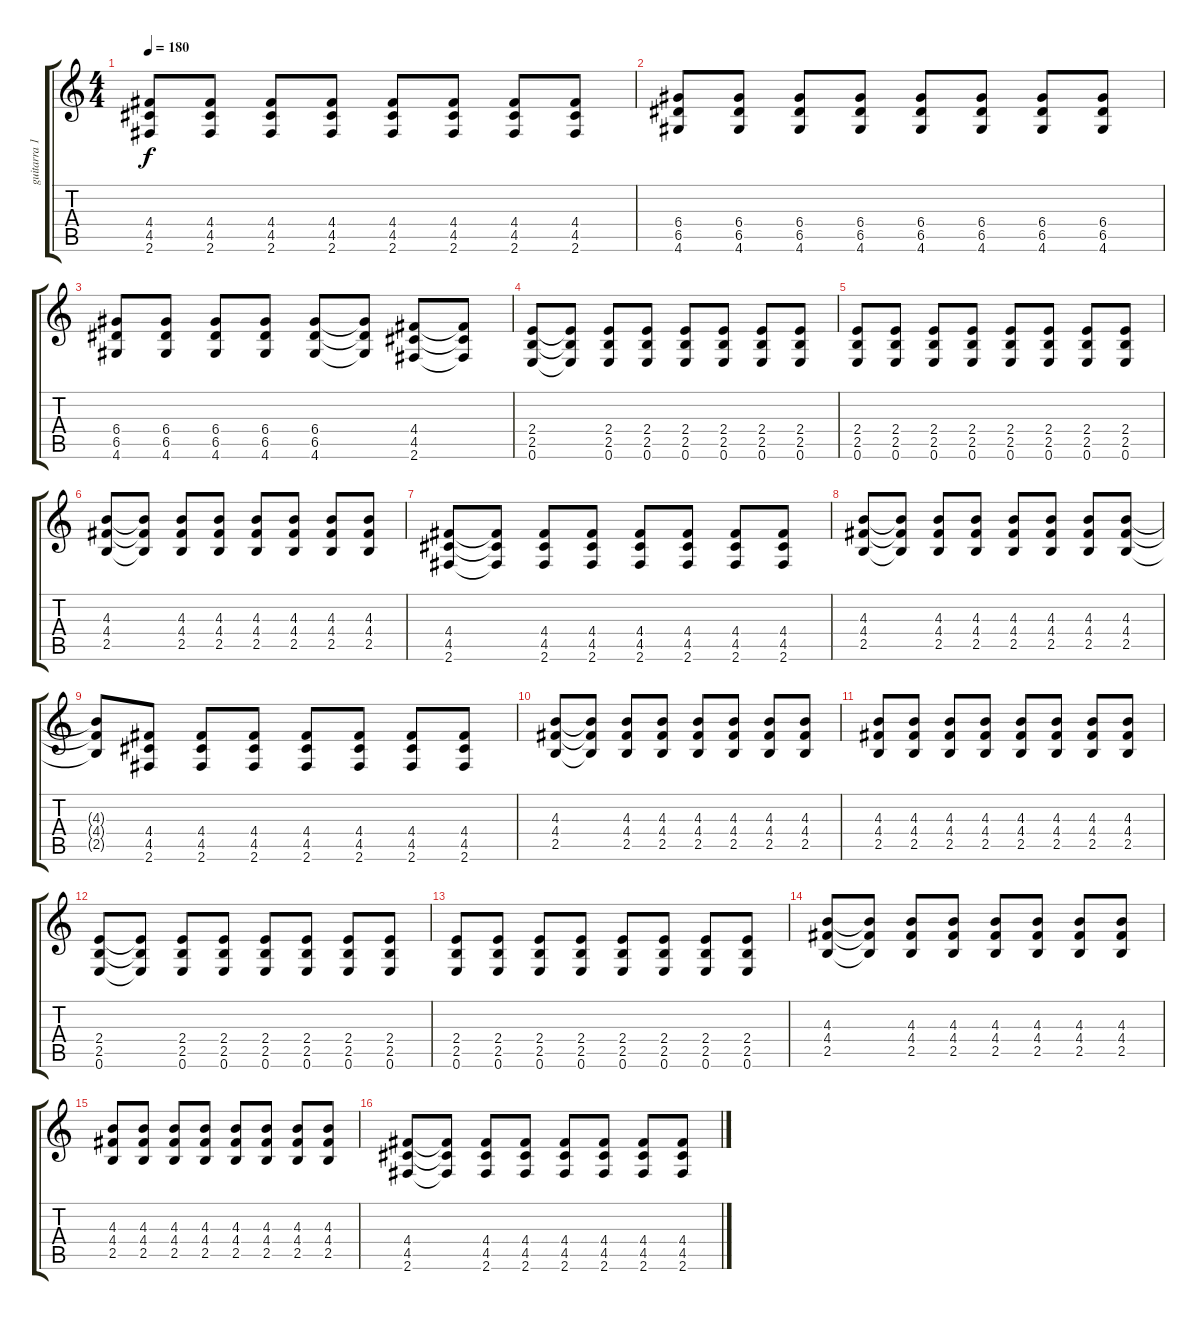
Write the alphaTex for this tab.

\track ("guitarra 1" "guitarra 1") {instrument electricguitarmuted}
\staff {score tabs}
\tuning (E4 B3 G3 D3 A2 E2) {hide}
\ts (4 4)
\tempo 180
\clef g2
\ks c
(4.4 4.5 2.6).8{dy f} (4.4 4.5 2.6).8 (4.4 4.5 2.6).8 (4.4 4.5 2.6).8 (4.4 4.5 2.6).8 (4.4 4.5 2.6).8 (4.4 4.5 2.6).8 (4.4 4.5 2.6).8 |
(6.4 6.5 4.6).8 (6.4 6.5 4.6).8 (6.4 6.5 4.6).8 (6.4 6.5 4.6).8 (6.4 6.5 4.6).8 (6.4 6.5 4.6).8 (6.4 6.5 4.6).8 (6.4 6.5 4.6).8 |
(6.4 6.5 4.6).8 (6.4 6.5 4.6).8 (6.4 6.5 4.6).8 (6.4 6.5 4.6).8 (6.4 6.5 4.6).8 (6.4{t} 6.5{t} 4.6{t}).8 (4.4 4.5 2.6).8 (4.4{t} 4.5{t} 2.6{t}).8 |
(2.4 2.5 0.6).8 (2.4{t} 2.5{t} 0.6{t}).8 (2.4 2.5 0.6).8 (2.4 2.5 0.6).8 (2.4 2.5 0.6).8 (2.4 2.5 0.6).8 (2.4 2.5 0.6).8 (2.4 2.5 0.6).8 |
(2.4 2.5 0.6).8 (2.4 2.5 0.6).8 (2.4 2.5 0.6).8 (2.4 2.5 0.6).8 (2.4 2.5 0.6).8 (2.4 2.5 0.6).8 (2.4 2.5 0.6).8 (2.4 2.5 0.6).8 |
(4.3 4.4 2.5).8 (4.3{t} 4.4{t} 2.5{t}).8 (4.3 4.4 2.5).8 (4.3 4.4 2.5).8 (4.3 4.4 2.5).8 (4.3 4.4 2.5).8 (4.3 4.4 2.5).8 (4.3 4.4 2.5).8 |
(4.4 4.5 2.6).8 (4.4{t} 4.5{t} 2.6{t}).8 (4.4 4.5 2.6).8 (4.4 4.5 2.6).8 (4.4 4.5 2.6).8 (4.4 4.5 2.6).8 (4.4 4.5 2.6).8 (4.4 4.5 2.6).8 |
(4.3 4.4 2.5).8 (4.3{t} 4.4{t} 2.5{t}).8 (4.3 4.4 2.5).8 (4.3 4.4 2.5).8 (4.3 4.4 2.5).8 (4.3 4.4 2.5).8 (4.3 4.4 2.5).8 (4.3 4.4 2.5).8 |
(4.3{t} 4.4{t} 2.5{t}).8 (4.4 4.5 2.6).8 (4.4 4.5 2.6).8 (4.4 4.5 2.6).8 (4.4 4.5 2.6).8 (4.4 4.5 2.6).8 (4.4 4.5 2.6).8 (4.4 4.5 2.6).8 |
(4.3 4.4 2.5).8 (4.3{t} 4.4{t} 2.5{t}).8 (4.3 4.4 2.5).8 (4.3 4.4 2.5).8 (4.3 4.4 2.5).8 (4.3 4.4 2.5).8 (4.3 4.4 2.5).8 (4.3 4.4 2.5).8 |
(4.3 4.4 2.5).8 (4.3 4.4 2.5).8 (4.3 4.4 2.5).8 (4.3 4.4 2.5).8 (4.3 4.4 2.5).8 (4.3 4.4 2.5).8 (4.3 4.4 2.5).8 (4.3 4.4 2.5).8 |
(2.4 2.5 0.6).8 (2.4{t} 2.5{t} 0.6{t}).8 (2.4 2.5 0.6).8 (2.4 2.5 0.6).8 (2.4 2.5 0.6).8 (2.4 2.5 0.6).8 (2.4 2.5 0.6).8 (2.4 2.5 0.6).8 |
(2.4 2.5 0.6).8 (2.4 2.5 0.6).8 (2.4 2.5 0.6).8 (2.4 2.5 0.6).8 (2.4 2.5 0.6).8 (2.4 2.5 0.6).8 (2.4 2.5 0.6).8 (2.4 2.5 0.6).8 |
(4.3 4.4 2.5).8 (4.3{t} 4.4{t} 2.5{t}).8 (4.3 4.4 2.5).8 (4.3 4.4 2.5).8 (4.3 4.4 2.5).8 (4.3 4.4 2.5).8 (4.3 4.4 2.5).8 (4.3 4.4 2.5).8 |
(4.3 4.4 2.5).8 (4.3 4.4 2.5).8 (4.3 4.4 2.5).8 (4.3 4.4 2.5).8 (4.3 4.4 2.5).8 (4.3 4.4 2.5).8 (4.3 4.4 2.5).8 (4.3 4.4 2.5).8 |
(4.4 4.5 2.6).8 (4.4{t} 4.5{t} 2.6{t}).8 (4.4 4.5 2.6).8 (4.4 4.5 2.6).8 (4.4 4.5 2.6).8 (4.4 4.5 2.6).8 (4.4 4.5 2.6).8 (4.4 4.5 2.6).8
